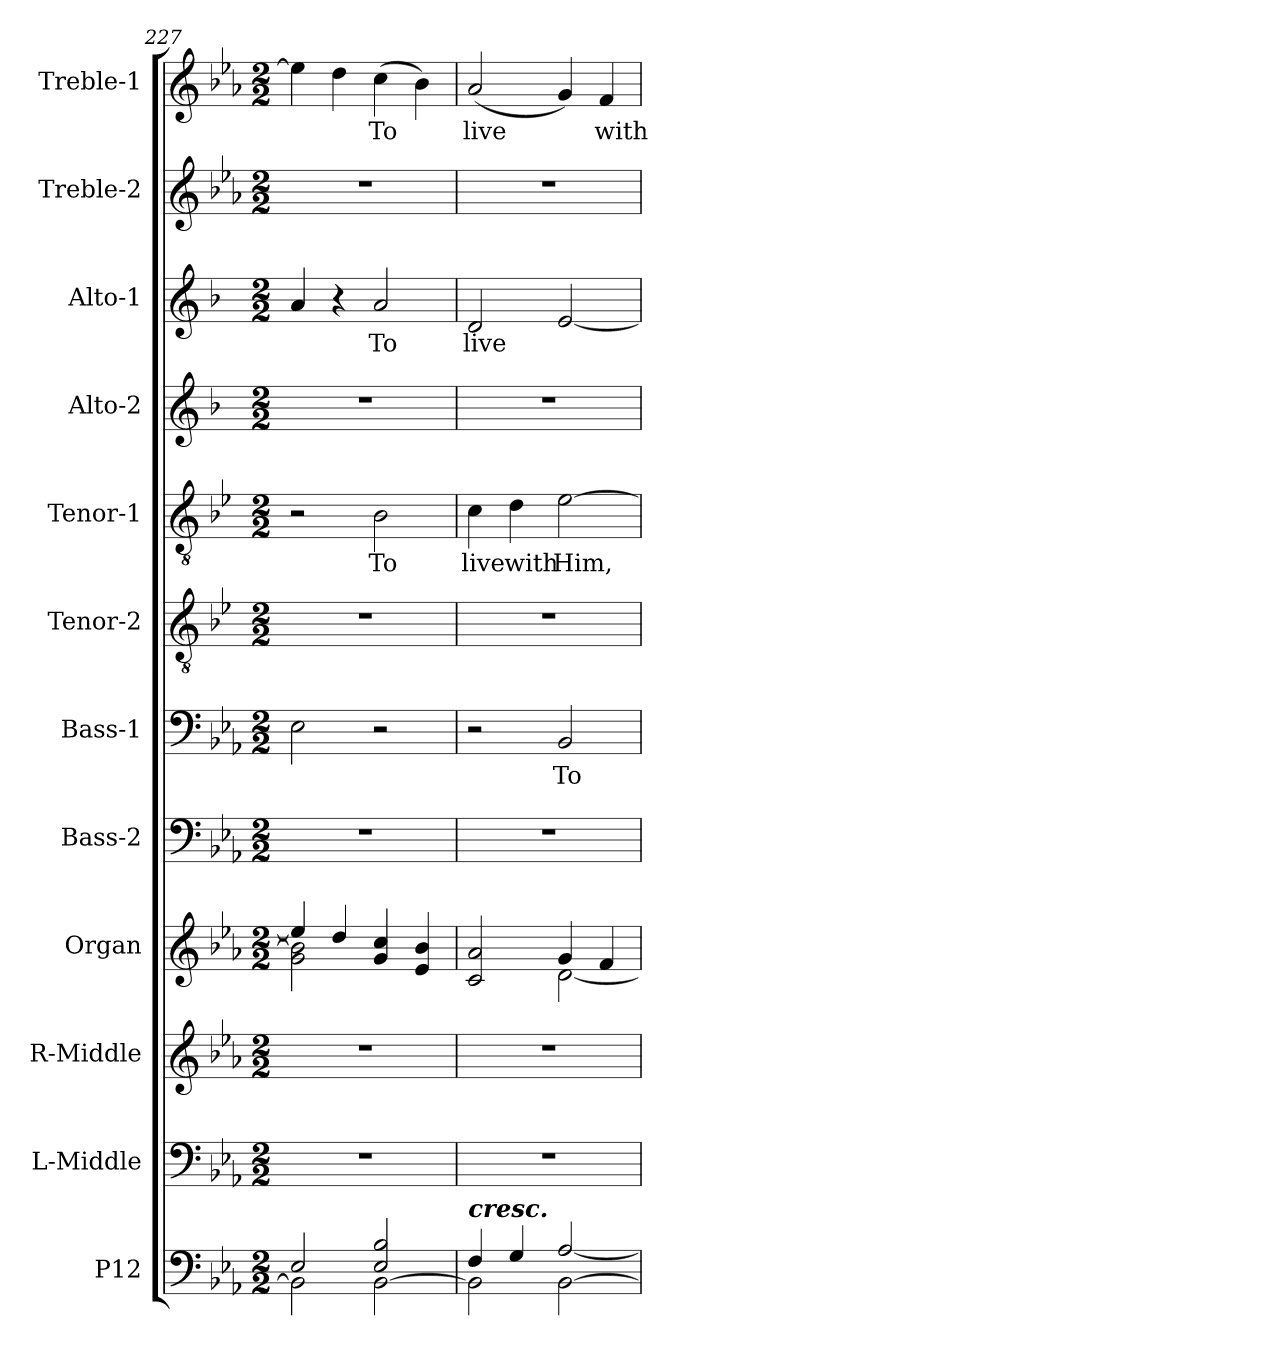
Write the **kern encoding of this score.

**kern	**kern	**kern	**kern	**kern	**kern	**text	**kern	**kern	**text	**kern	**kern	**text	**kern	**kern	**text
*part12	*part11	*part10	*part9	*part8	*part7	*part7	*part6	*part5	*part5	*part4	*part3	*part3	*part2	*part1	*part1
*staff12	*staff11	*staff10	*staff9	*staff8	*staff7	*staff7	*staff6	*staff5	*staff5	*staff4	*staff3	*staff3	*staff2	*staff1	*staff1
*I"P12	*I"L-Middle	*I"R-Middle	*I"Organ	*I"Bass-2	*I"Bass-1	*	*I"Tenor-2	*I"Tenor-1	*	*I"Alto-2	*I"Alto-1	*	*I"Treble-2	*I"Treble-1	*
*	*I'L-M	*	*	*I'B2:	*I'B:	*	*I'T2:	*I'T:	*	*I'A2:	*I'A:	*	*	*	*
*clefF4	*clefF4	*clefG2	*clefG2	*clefF4	*clefF4	*	*clefGv2	*clefGv2	*	*clefG2	*clefG2	*	*clefG2	*clefG2	*
*	*	*	*	*	*	*	*ITrd4c7	*ITrd4c7	*	*ITrd1c2	*ITrd1c2	*	*ITrd-7c-12	*ITrd-7c-12	*
*k[b-e-a-]	*k[b-e-a-]	*k[b-e-a-]	*k[b-e-a-]	*k[b-e-a-]	*k[b-e-a-]	*	*k[b-e-a-]	*k[b-e-a-]	*	*k[b-e-a-]	*k[b-e-a-]	*	*k[b-e-a-]	*k[b-e-a-]	*
*E-:	*E-:	*E-:	*E-:	*E-:	*E-:	*	*E-:	*E-:	*	*E-:	*E-:	*	*E-:	*E-:	*
*M2/2	*M2/2	*M2/2	*M2/2	*M2/2	*M2/2	*	*M2/2	*M2/2	*	*M2/2	*M2/2	*	*M2/2	*M2/2	*
=227	=227	=227	=227	=227	=227	=227	=227	=227	=227	=227	=227	=227	=227	=227	=227
*^	*	*	*^	*	*	*	*	*	*	*	*	*	*	*	*
2BB-i\]	2E-i/	1r	1r	4ee-i/]	2gi\ 2b-i]	1r	2E-i\	.	1r	2r	.	1r	4gi/	.	1r	4eee-i\]	.
.	.	.	.	4ddi/	.	.	.	.	.	.	.	.	4r	.	.	4dddi\	.
!	!	!	!	!	!	!	!	!	!	!	!LO:LY:b:color=#000000	!	!	!	!	!	!
!	!	!	!	!	!	!	!	!	!	!	!	!	!	!LO:LY:b:color=#000000	!	!	!
!	!	!	!	!	!	!	!	!	!	!	!	!	!	!	!	!	!LO:LY:b:color=#000000
[2BB-i\	2E-i/ 2B-i	.	.	4gi/ 4cci	2ryy	.	2r	.	.	2E-i\	To	.	2gi/	To	.	(4ccci\	To
.	.	.	.	4e-i/ 4b-i	.	.	.	.	.	.	.	.	.	.	.	4bb-i\)	.
=228	=228	=228	=228	=228	=228	=228	=228	=228	=228	=228	=228	=228	=228	=228	=228	=228	=228
!	!	!	!	!	!	!	!	!	!	!	!LO:LY:b:color=#000000	!	!	!	!	!	!
!	!	!	!	!	!	!	!	!	!	!	!	!	!	!LO:LY:b:color=#000000	!	!	!
!LO:TX:a:Bi:t=cresc.	!	!	!	!	!	!	!	!	!	!	!	!	!	!	!	!	!
!	!	!	!	!	!	!	!	!	!	!	!	!	!	!	!	!	!LO:LY:b:color=#000000
2BB-i\]	4Fi/	1r	1r	2ci/ 2a-i	2ryy	1r	2r	.	1r	4Fi\	live	1r	2ci/	live	1r	(2aa-i/	live
!	!	!	!	!	!	!	!	!	!	!	!LO:LY:b:color=#000000	!	!	!	!	!	!
.	4Gi/	.	.	.	.	.	.	.	.	4Gi\	with	.	.	.	.	.	.
!	!	!	!	!	!	!	!	!LO:LY:b:color=#000000	!	!	!	!	!	!	!	!	!
!	!	!	!	!	!	!	!	!	!	!	!LO:LY:b:color=#000000	!	!	!	!	!	!
[2BB-i\	[2A-i/	.	.	4gi/	[2di\	.	2BB-i/	To	.	[2A-i\	Him,	.	[2di/	.	.	4ggi/)	.
!	!	!	!	!	!	!	!	!	!	!	!	!	!	!	!	!	!LO:LY:b:color=#000000
.	.	.	.	4fi/	.	.	.	.	.	.	.	.	.	.	.	4ffi/	with
*v	*v	*	*	*v	*v	*	*	*	*	*	*	*	*	*	*	*	*
=	=	=	=	=	=	=	=	=	=	=	=	=	=	=	=
*-	*-	*-	*-	*-	*-	*-	*-	*-	*-	*-	*-	*-	*-	*-	*-
